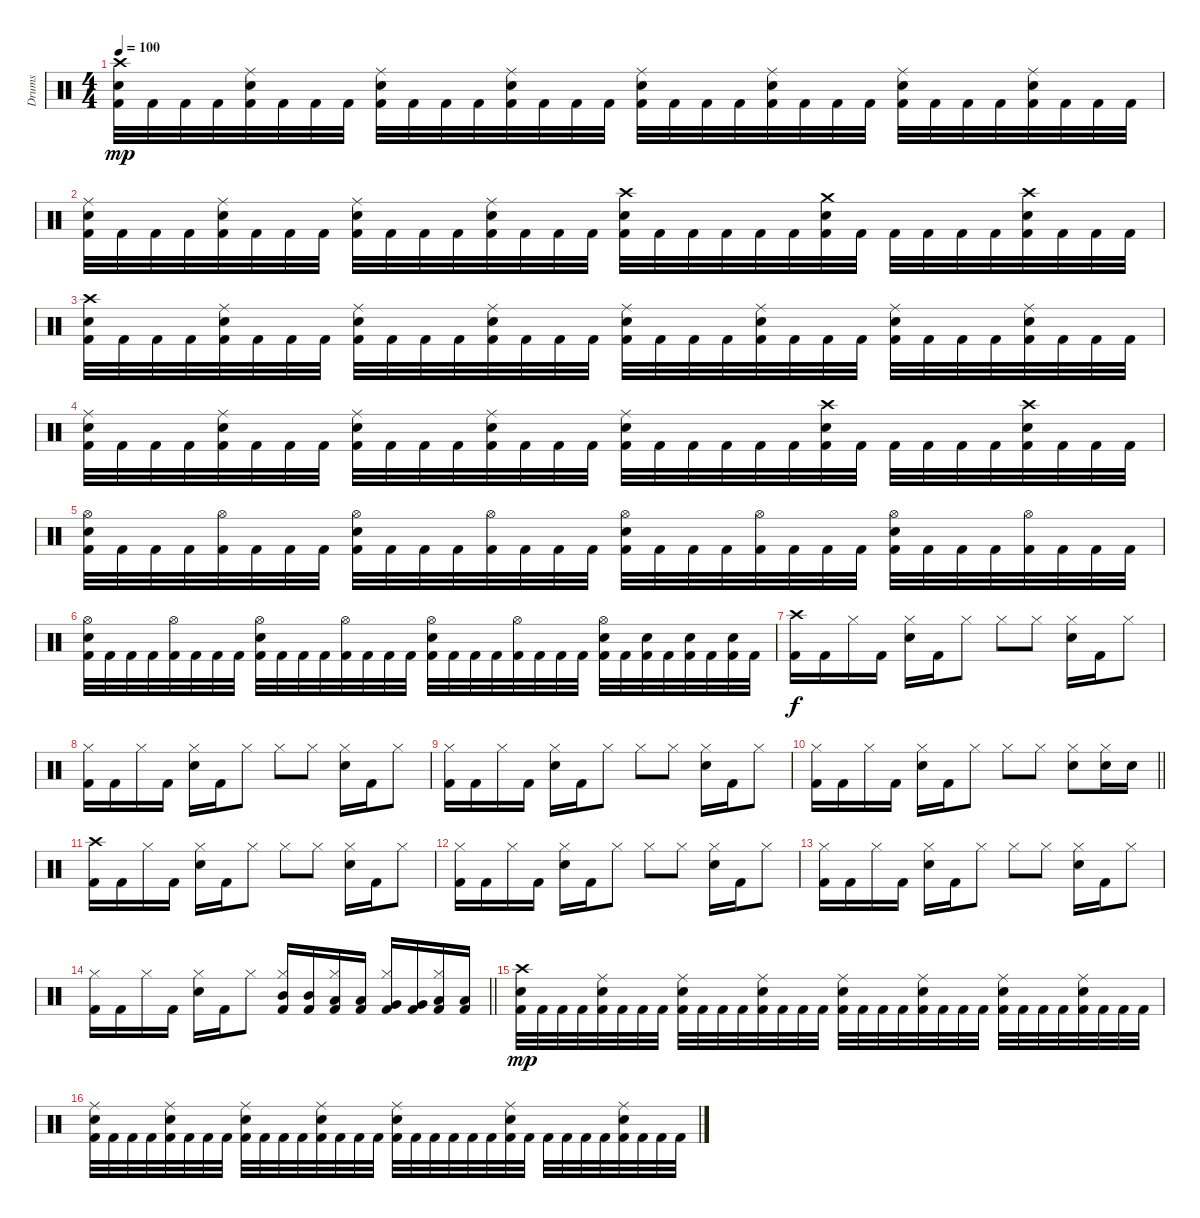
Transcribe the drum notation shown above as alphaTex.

\track ("Drums" "Drums") {instrument percussion}
\staff {score}
\articulation defaults
\ts (4 4)
\tempo 100
\clef neutral
\ks c
("Crash high (hit)" "Electric Snare (hit)" "Kick (hit) 2").32{dy mp} "Kick (hit) 2".32 "Kick (hit) 2".32 "Kick (hit) 2".32 ("Ride (middle)" "Electric Snare (hit)" "Kick (hit) 2").32 "Kick (hit) 2".32 "Kick (hit) 2".32 "Kick (hit) 2".32 ("Ride (middle)" "Electric Snare (hit)" "Kick (hit) 2").32 "Kick (hit) 2".32 "Kick (hit) 2".32 "Kick (hit) 2".32 ("Ride (middle)" "Electric Snare (hit)" "Kick (hit) 2").32 "Kick (hit) 2".32 "Kick (hit) 2".32 "Kick (hit) 2".32 ("Ride (middle)" "Electric Snare (hit)" "Kick (hit) 2").32 "Kick (hit) 2".32 "Kick (hit) 2".32 "Kick (hit) 2".32 ("Ride (middle)" "Electric Snare (hit)" "Kick (hit) 2").32 "Kick (hit) 2".32 "Kick (hit) 2".32 "Kick (hit) 2".32 ("Ride (middle)" "Electric Snare (hit)" "Kick (hit) 2").32 "Kick (hit) 2".32 "Kick (hit) 2".32 "Kick (hit) 2".32 ("Ride (middle)" "Electric Snare (hit)" "Kick (hit) 2").32 "Kick (hit) 2".32 "Kick (hit) 2".32 "Kick (hit) 2".32 |
("Ride (middle)" "Electric Snare (hit)" "Kick (hit) 2").32 "Kick (hit) 2".32 "Kick (hit) 2".32 "Kick (hit) 2".32 ("Ride (middle)" "Electric Snare (hit)" "Kick (hit) 2").32 "Kick (hit) 2".32 "Kick (hit) 2".32 "Kick (hit) 2".32 ("Ride (middle)" "Electric Snare (hit)" "Kick (hit) 2").32 "Kick (hit) 2".32 "Kick (hit) 2".32 "Kick (hit) 2".32 ("Ride (middle)" "Electric Snare (hit)" "Kick (hit) 2").32 "Kick (hit) 2".32 "Kick (hit) 2".32 "Kick (hit) 2".32 ("Crash high (hit)" "Electric Snare (hit)" "Kick (hit) 2").32 "Kick (hit) 2".32 "Kick (hit) 2".32 "Kick (hit) 2".32 "Kick (hit) 2".32 "Kick (hit) 2".32 ("Crash medium (hit)" "Electric Snare (hit)" "Kick (hit) 2").32 "Kick (hit) 2".32 "Kick (hit) 2".32 "Kick (hit) 2".32 "Kick (hit) 2".32 "Kick (hit) 2".32 ("Crash high (hit)" "Electric Snare (hit)" "Kick (hit) 2").32 "Kick (hit) 2".32 "Kick (hit) 2".32 "Kick (hit) 2".32 |
("Crash high (hit)" "Electric Snare (hit)" "Kick (hit) 2").32 "Kick (hit) 2".32 "Kick (hit) 2".32 "Kick (hit) 2".32 ("Ride (middle)" "Electric Snare (hit)" "Kick (hit) 2").32 "Kick (hit) 2".32 "Kick (hit) 2".32 "Kick (hit) 2".32 ("Ride (middle)" "Electric Snare (hit)" "Kick (hit) 2").32 "Kick (hit) 2".32 "Kick (hit) 2".32 "Kick (hit) 2".32 ("Ride (middle)" "Electric Snare (hit)" "Kick (hit) 2").32 "Kick (hit) 2".32 "Kick (hit) 2".32 "Kick (hit) 2".32 ("Ride (middle)" "Electric Snare (hit)" "Kick (hit) 2").32 "Kick (hit) 2".32 "Kick (hit) 2".32 "Kick (hit) 2".32 ("Ride (middle)" "Electric Snare (hit)" "Kick (hit) 2").32 "Kick (hit) 2".32 "Kick (hit) 2".32 "Kick (hit) 2".32 ("Ride (middle)" "Electric Snare (hit)" "Kick (hit) 2").32 "Kick (hit) 2".32 "Kick (hit) 2".32 "Kick (hit) 2".32 ("Ride (middle)" "Electric Snare (hit)" "Kick (hit) 2").32 "Kick (hit) 2".32 "Kick (hit) 2".32 "Kick (hit) 2".32 |
("Ride (middle)" "Electric Snare (hit)" "Kick (hit) 2").32 "Kick (hit) 2".32 "Kick (hit) 2".32 "Kick (hit) 2".32 ("Ride (middle)" "Electric Snare (hit)" "Kick (hit) 2").32 "Kick (hit) 2".32 "Kick (hit) 2".32 "Kick (hit) 2".32 ("Ride (middle)" "Electric Snare (hit)" "Kick (hit) 2").32 "Kick (hit) 2".32 "Kick (hit) 2".32 "Kick (hit) 2".32 ("Ride (middle)" "Electric Snare (hit)" "Kick (hit) 2").32 "Kick (hit) 2".32 "Kick (hit) 2".32 "Kick (hit) 2".32 ("Ride (middle)" "Electric Snare (hit)" "Kick (hit) 2").32 "Kick (hit) 2".32 "Kick (hit) 2".32 "Kick (hit) 2".32 "Kick (hit) 2".32 "Kick (hit) 2".32 ("Crash high (hit)" "Electric Snare (hit)" "Kick (hit) 2").32 "Kick (hit) 2".32 "Kick (hit) 2".32 "Kick (hit) 2".32 "Kick (hit) 2".32 "Kick (hit) 2".32 ("Crash high (hit)" "Electric Snare (hit)" "Kick (hit) 2").32 "Kick (hit) 2".32 "Kick (hit) 2".32 "Kick (hit) 2".32 |
("Hi-Hat (open)" "Electric Snare (hit)" "Kick (hit) 2").32 "Kick (hit) 2".32 "Kick (hit) 2".32 "Kick (hit) 2".32 ("Hi-Hat (open)" "Kick (hit) 2").32 "Kick (hit) 2".32 "Kick (hit) 2".32 "Kick (hit) 2".32 ("Hi-Hat (open)" "Electric Snare (hit)" "Kick (hit) 2").32 "Kick (hit) 2".32 "Kick (hit) 2".32 "Kick (hit) 2".32 ("Hi-Hat (open)" "Kick (hit) 2").32 "Kick (hit) 2".32 "Kick (hit) 2".32 "Kick (hit) 2".32 ("Hi-Hat (open)" "Electric Snare (hit)" "Kick (hit) 2").32 "Kick (hit) 2".32 "Kick (hit) 2".32 "Kick (hit) 2".32 ("Hi-Hat (open)" "Kick (hit) 2").32 "Kick (hit) 2".32 "Kick (hit) 2".32 "Kick (hit) 2".32 ("Hi-Hat (open)" "Electric Snare (hit)" "Kick (hit) 2").32 "Kick (hit) 2".32 "Kick (hit) 2".32 "Kick (hit) 2".32 ("Hi-Hat (open)" "Kick (hit) 2").32 "Kick (hit) 2".32 "Kick (hit) 2".32 "Kick (hit) 2".32 |
("Hi-Hat (open)" "Electric Snare (hit)" "Kick (hit) 2").32 "Kick (hit) 2".32 "Kick (hit) 2".32 "Kick (hit) 2".32 ("Hi-Hat (open)" "Kick (hit) 2").32 "Kick (hit) 2".32 "Kick (hit) 2".32 "Kick (hit) 2".32 ("Hi-Hat (open)" "Electric Snare (hit)" "Kick (hit) 2").32 "Kick (hit) 2".32 "Kick (hit) 2".32 "Kick (hit) 2".32 ("Hi-Hat (open)" "Kick (hit) 2").32 "Kick (hit) 2".32 "Kick (hit) 2".32 "Kick (hit) 2".32 ("Hi-Hat (open)" "Electric Snare (hit)" "Kick (hit) 2").32 "Kick (hit) 2".32 "Kick (hit) 2".32 "Kick (hit) 2".32 ("Hi-Hat (open)" "Kick (hit) 2").32 "Kick (hit) 2".32 "Kick (hit) 2".32 "Kick (hit) 2".32 ("Hi-Hat (open)" "Electric Snare (hit)" "Kick (hit) 2").32 "Kick (hit) 2".32 ("Electric Snare (hit)" "Kick (hit) 2").32 "Kick (hit) 2".32 ("Electric Snare (hit)" "Kick (hit) 2").32 "Kick (hit) 2".32 ("Electric Snare (hit)" "Kick (hit) 2").32 "Kick (hit) 2".32 |
("Crash high (hit)" "Kick (hit) 2").16{dy f} "Kick (hit) 2".16 "Hi-Hat (closed)".16 "Kick (hit) 2".16 ("Hi-Hat (closed)" "Electric Snare (hit)").16 "Kick (hit) 2".16 "Hi-Hat (closed)".8 "Hi-Hat (closed)".8 "Hi-Hat (closed)".8 ("Hi-Hat (closed)" "Electric Snare (hit)").16 "Kick (hit) 2".16 "Hi-Hat (closed)".8 |
("Hi-Hat (closed)" "Kick (hit) 2").16 "Kick (hit) 2".16 "Hi-Hat (closed)".16 "Kick (hit) 2".16 ("Hi-Hat (closed)" "Electric Snare (hit)").16 "Kick (hit) 2".16 "Hi-Hat (closed)".8 "Hi-Hat (closed)".8 "Hi-Hat (closed)".8 ("Hi-Hat (closed)" "Electric Snare (hit)").16 "Kick (hit) 2".16 "Hi-Hat (closed)".8 |
("Hi-Hat (closed)" "Kick (hit) 2").16 "Kick (hit) 2".16 "Hi-Hat (closed)".16 "Kick (hit) 2".16 ("Hi-Hat (closed)" "Electric Snare (hit)").16 "Kick (hit) 2".16 "Hi-Hat (closed)".8 "Hi-Hat (closed)".8 "Hi-Hat (closed)".8 ("Hi-Hat (closed)" "Electric Snare (hit)").16 "Kick (hit) 2".16 "Hi-Hat (closed)".8 |
\barLineRight lightlight
("Hi-Hat (closed)" "Kick (hit) 2").16 "Kick (hit) 2".16 "Hi-Hat (closed)".16 "Kick (hit) 2".16 ("Hi-Hat (closed)" "Electric Snare (hit)").16 "Kick (hit) 2".16 "Hi-Hat (closed)".8 "Hi-Hat (closed)".8 "Hi-Hat (closed)".8 ("Hi-Hat (closed)" "Electric Snare (hit)").8 ("Hi-Hat (closed)" "Electric Snare (hit)").16 "Electric Snare (hit)".16 |
("Crash high (hit)" "Kick (hit) 2").16 "Kick (hit) 2".16 "Hi-Hat (closed)".16 "Kick (hit) 2".16 ("Hi-Hat (closed)" "Electric Snare (hit)").16 "Kick (hit) 2".16 "Hi-Hat (closed)".8 "Hi-Hat (closed)".8 "Hi-Hat (closed)".8 ("Hi-Hat (closed)" "Electric Snare (hit)").16 "Kick (hit) 2".16 "Hi-Hat (closed)".8 |
("Hi-Hat (closed)" "Kick (hit) 2").16 "Kick (hit) 2".16 "Hi-Hat (closed)".16 "Kick (hit) 2".16 ("Hi-Hat (closed)" "Electric Snare (hit)").16 "Kick (hit) 2".16 "Hi-Hat (closed)".8 "Hi-Hat (closed)".8 "Hi-Hat (closed)".8 ("Hi-Hat (closed)" "Electric Snare (hit)").16 "Kick (hit) 2".16 "Hi-Hat (closed)".8 |
("Hi-Hat (closed)" "Kick (hit) 2").16 "Kick (hit) 2".16 "Hi-Hat (closed)".16 "Kick (hit) 2".16 ("Hi-Hat (closed)" "Electric Snare (hit)").16 "Kick (hit) 2".16 "Hi-Hat (closed)".8 "Hi-Hat (closed)".8 "Hi-Hat (closed)".8 ("Hi-Hat (closed)" "Electric Snare (hit)").16 "Kick (hit) 2".16 "Hi-Hat (closed)".8 |
\barLineRight lightlight
("Hi-Hat (closed)" "Kick (hit) 2").16 "Kick (hit) 2".16 "Hi-Hat (closed)".16 "Kick (hit) 2".16 ("Hi-Hat (closed)" "Electric Snare (hit)").16 "Kick (hit) 2".16 "Hi-Hat (closed)".8 ("Hi-Hat (closed)" "Mid Tom (hit)" "Kick (hit) 2").16 ("Mid Tom (hit)" "Kick (hit) 2").16 ("Hi-Hat (closed)" "Low Tom (hit)" "Kick (hit) 2").16 ("Low Tom (hit)" "Kick (hit) 2").16 ("Hi-Hat (closed)" "Very Low Tom (hit)" "Kick (hit) 2").16 ("Very Low Tom (hit)" "Kick (hit) 2").16 ("Hi-Hat (closed)" "Low Floor Tom (hit)" "Kick (hit) 2").16 ("Low Floor Tom (hit)" "Kick (hit) 2").16 |
("Crash high (hit)" "Electric Snare (hit)" "Kick (hit) 2").32{dy mp} "Kick (hit) 2".32 "Kick (hit) 2".32 "Kick (hit) 2".32 ("Ride (middle)" "Electric Snare (hit)" "Kick (hit) 2").32 "Kick (hit) 2".32 "Kick (hit) 2".32 "Kick (hit) 2".32 ("Ride (middle)" "Electric Snare (hit)" "Kick (hit) 2").32 "Kick (hit) 2".32 "Kick (hit) 2".32 "Kick (hit) 2".32 ("Ride (middle)" "Electric Snare (hit)" "Kick (hit) 2").32 "Kick (hit) 2".32 "Kick (hit) 2".32 "Kick (hit) 2".32 ("Ride (middle)" "Electric Snare (hit)" "Kick (hit) 2").32 "Kick (hit) 2".32 "Kick (hit) 2".32 "Kick (hit) 2".32 ("Ride (middle)" "Electric Snare (hit)" "Kick (hit) 2").32 "Kick (hit) 2".32 "Kick (hit) 2".32 "Kick (hit) 2".32 ("Ride (middle)" "Electric Snare (hit)" "Kick (hit) 2").32 "Kick (hit) 2".32 "Kick (hit) 2".32 "Kick (hit) 2".32 ("Ride (middle)" "Electric Snare (hit)" "Kick (hit) 2").32 "Kick (hit) 2".32 "Kick (hit) 2".32 "Kick (hit) 2".32 |
("Ride (middle)" "Electric Snare (hit)" "Kick (hit) 2").32 "Kick (hit) 2".32 "Kick (hit) 2".32 "Kick (hit) 2".32 ("Ride (middle)" "Electric Snare (hit)" "Kick (hit) 2").32 "Kick (hit) 2".32 "Kick (hit) 2".32 "Kick (hit) 2".32 ("Ride (middle)" "Electric Snare (hit)" "Kick (hit) 2").32 "Kick (hit) 2".32 "Kick (hit) 2".32 "Kick (hit) 2".32 ("Ride (middle)" "Electric Snare (hit)" "Kick (hit) 2").32 "Kick (hit) 2".32 "Kick (hit) 2".32 "Kick (hit) 2".32 ("Ride (middle)" "Electric Snare (hit)" "Kick (hit) 2").32 "Kick (hit) 2".32 "Kick (hit) 2".32 "Kick (hit) 2".32 "Kick (hit) 2".32 "Kick (hit) 2".32 ("Ride (middle)" "Electric Snare (hit)" "Kick (hit) 2").32 "Kick (hit) 2".32 "Kick (hit) 2".32 "Kick (hit) 2".32 "Kick (hit) 2".32 "Kick (hit) 2".32 ("Ride (middle)" "Electric Snare (hit)" "Kick (hit) 2").32 "Kick (hit) 2".32 "Kick (hit) 2".32 "Kick (hit) 2".32
